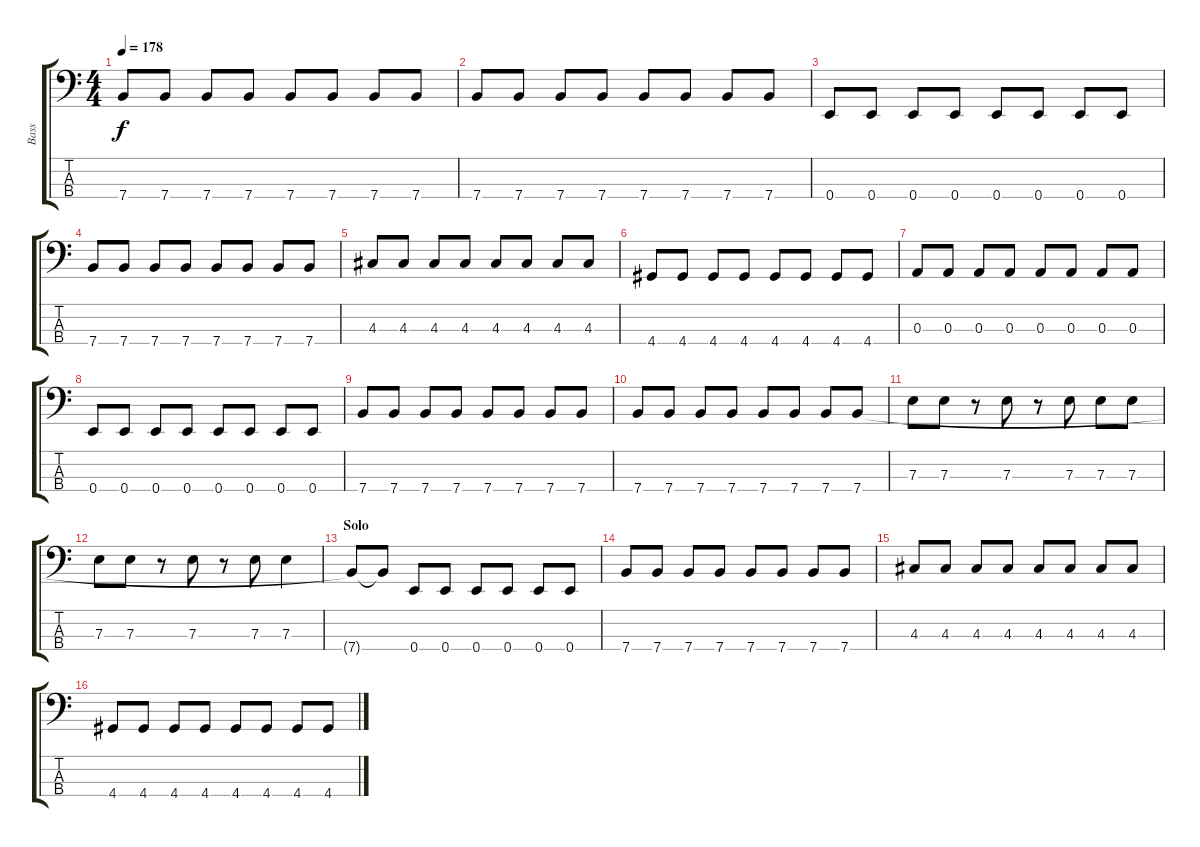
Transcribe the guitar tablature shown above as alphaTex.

\track ("Bass" "Bass") {instrument electricbasspick}
\staff {score tabs}
\tuning (G2 D2 A1 E1) {hide}
\ts (4 4)
\tempo 178
\clef f4
\ks c
7.4.8{dy f} 7.4.8 7.4.8 7.4.8 7.4.8 7.4.8 7.4.8 7.4.8 |
7.4.8 7.4.8 7.4.8 7.4.8 7.4.8 7.4.8 7.4.8 7.4.8 |
0.4.8 0.4.8 0.4.8 0.4.8 0.4.8 0.4.8 0.4.8 0.4.8 |
7.4.8 7.4.8 7.4.8 7.4.8 7.4.8 7.4.8 7.4.8 7.4.8 |
4.3.8 4.3.8 4.3.8 4.3.8 4.3.8 4.3.8 4.3.8 4.3.8 |
4.4.8 4.4.8 4.4.8 4.4.8 4.4.8 4.4.8 4.4.8 4.4.8 |
0.3.8 0.3.8 0.3.8 0.3.8 0.3.8 0.3.8 0.3.8 0.3.8 |
0.4.8 0.4.8 0.4.8 0.4.8 0.4.8 0.4.8 0.4.8 0.4.8 |
7.4.8 7.4.8 7.4.8 7.4.8 7.4.8 7.4.8 7.4.8 7.4.8 |
7.4.8 7.4.8 7.4.8 7.4.8 7.4.8 7.4.8 7.4.8 7.4.8 |
7.3.8 7.3.8 r.8 7.3.8 r.8 7.3.8 7.3.8 7.3.8 |
7.3.8 7.3.8 r.8 7.3.8 r.8 7.3.8 7.3.4 |
\section ("" "Solo")
7.4{t}.8 7.4{t}.8 0.4.8 0.4.8 0.4.8 0.4.8 0.4.8 0.4.8 |
7.4.8 7.4.8 7.4.8 7.4.8 7.4.8 7.4.8 7.4.8 7.4.8 |
4.3.8 4.3.8 4.3.8 4.3.8 4.3.8 4.3.8 4.3.8 4.3.8 |
4.4.8 4.4.8 4.4.8 4.4.8 4.4.8 4.4.8 4.4.8 4.4.8
